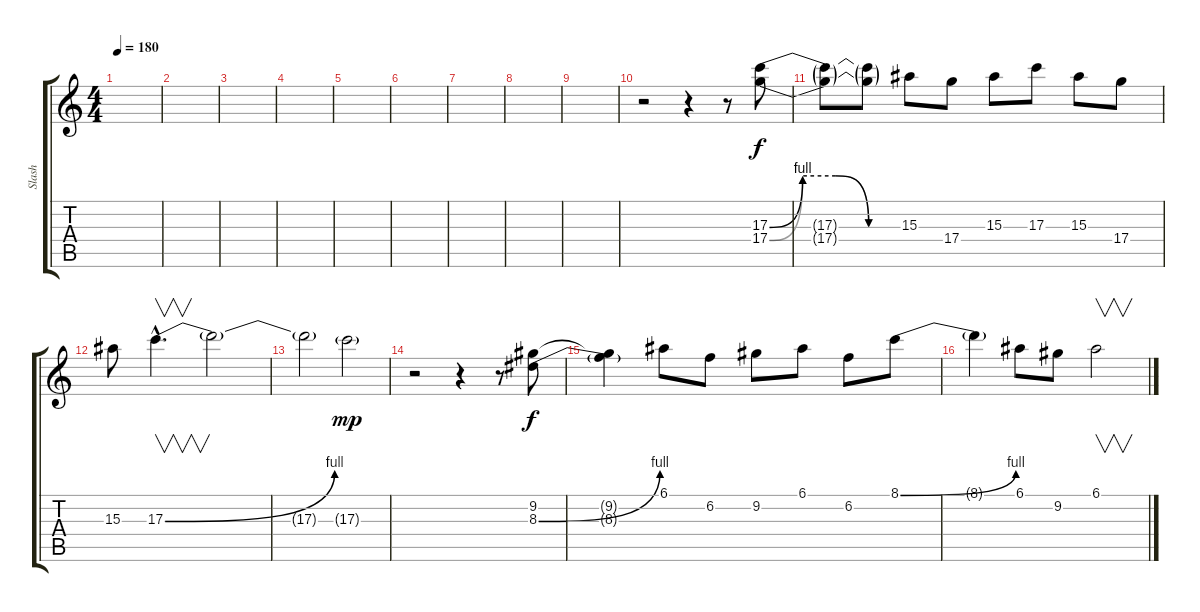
\track ("Slash" "Slash") {instrument overdrivenguitar}
\staff {score tabs}
\tuning (E4 B3 G3 D3 A2 E2) {hide}
\ts (4 4)
\tempo 180
\clef g2
\ks c
|
|
|
|
|
|
|
|
|
r.2 r.4 r.8 (17.3{be (custom 0 0 15 4 30 4 45 0 60 0)} 17.4{be (custom 0 0 15 4 30 4 45 0 60 0)}).8 |
(17.3{t} 17.4{t}).8 (17.3{t} 17.4{t}).8 15.3.8 17.4.8 15.3.8 17.3.8 15.3.8 17.4.8 |
15.3.8 17.3{be (bend 0 0 60 4) hac}.4{v d} 17.3{t}.2 |
17.3{t}.2 17.3{g}.2{dy mp} |
r.2 r.4 r.8 (9.2 8.3{be (bend 0 0 60 4)}).8{dy f} |
(9.2{t} 8.3{t}).4 6.1.8 6.2.8 9.2.8 6.1.8 6.2.8 8.1{be (bend 0 0 60 4)}.8 |
8.1{t}.4 6.1.8 9.2.8 6.1.2{v}
